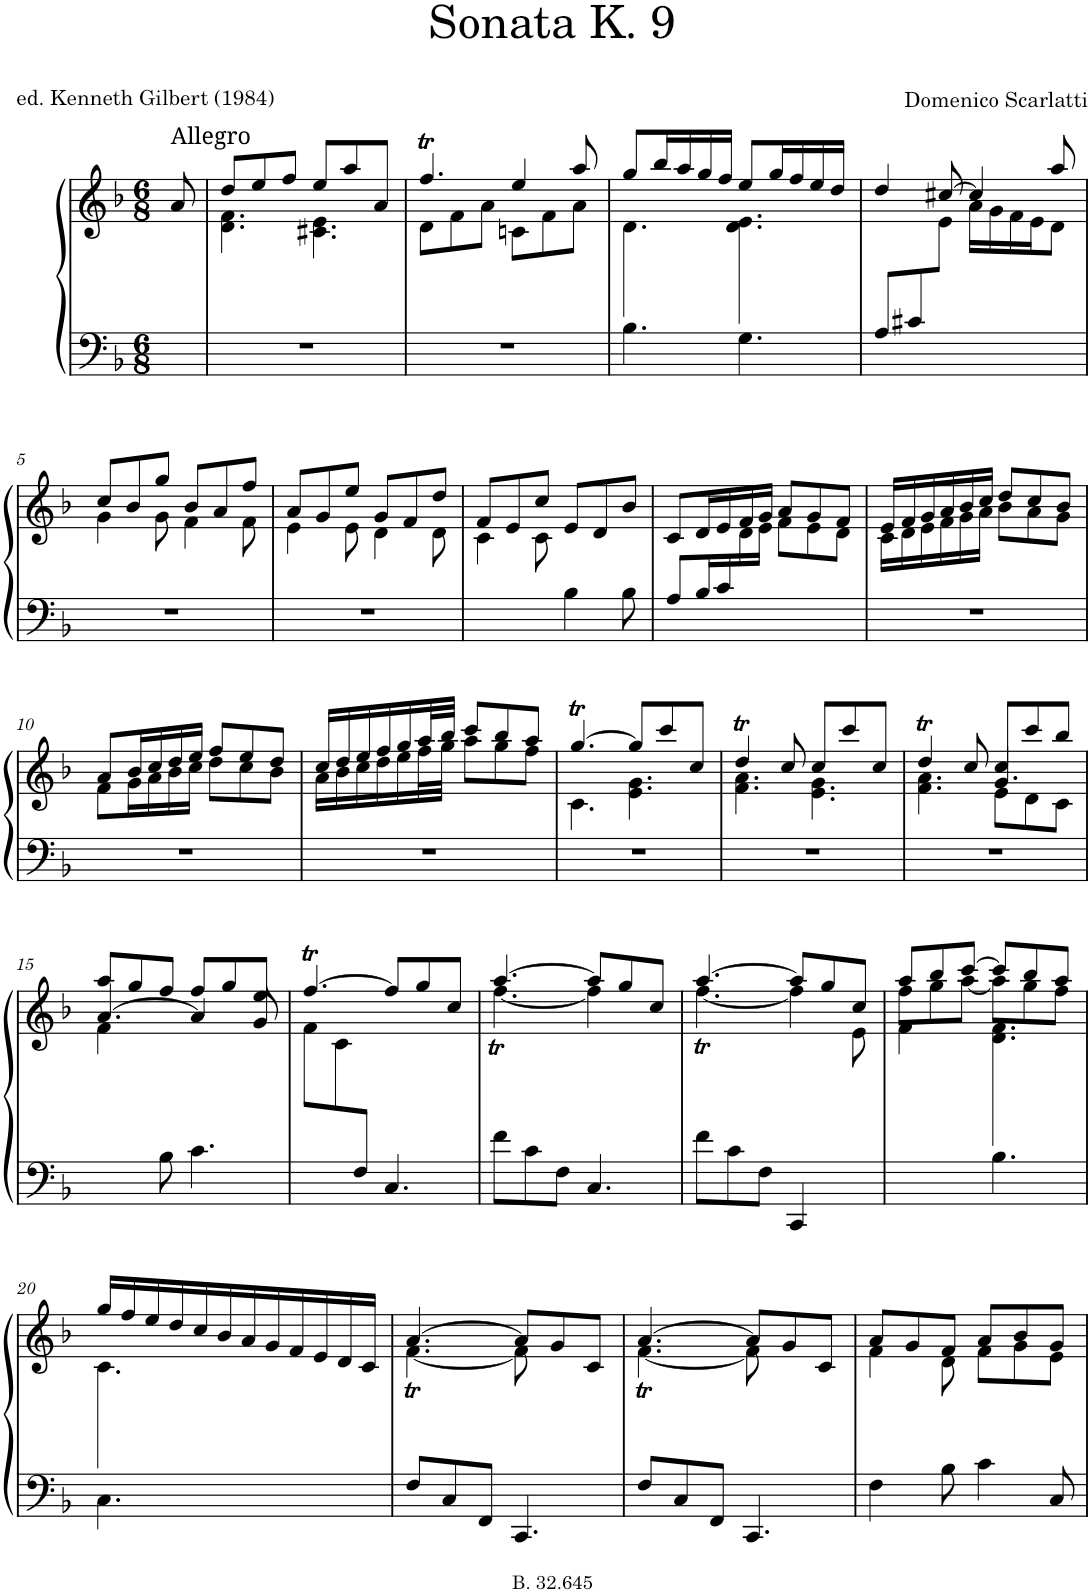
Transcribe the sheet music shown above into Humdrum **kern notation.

**kern	**kern
*part1	*part1
*staff2	*staff1
*I"Piano	*
*I'Piano	*
*clefF4	*clefG2
*k[b-]	*k[b-]
*M6/8	*M6/8
=	=
!	!LO:TX:a:t=Allegro
2.ryy	8a/
.	2ryy
.	8ryy
=1	=1
*	*^
2.r	8dd/L	4.d\ 4.f\
.	8ee/	.
.	8ff/J	.
.	8ee/L	4.c#X\ 4.e\
.	8aa/	.
.	8a/J	.
=2	=2	=2
2.r	4.ffT/	8d\L
.	.	8f\
.	.	8a\J
.	4ee/	8cn\L
.	.	8f\
.	8aa/	8a\J
=3	=3	=3
4.B-\	8gg/L	4.d\
.	16bb-/L	.
.	16aa/	.
.	16gg/	.
.	16ff/JJ	.
4.G\	8ee/L	4.d\ 4.e\
.	16gg/L	.
.	16ff/	.
.	16ee/	.
.	16dd/JJ	.
=4	=4	=4
8A/L	4dd/	4ryy
8c#X/	.	.
2ryy	[>8cc#X/	8e\J
.	4cc#/]	16a\LL
.	.	16g\
.	.	16f\
.	.	16e\J
.	8aa/	8d\J
!!LO:LB:g=z	!!
=5	=5	=5
2.r	8cc/L	4g\
.	8b-/	.
.	8gg/J	8g\
.	8b-/L	4f\
.	8a/	.
.	8ff/J	8f\
=6	=6	=6
2.r	8a/L	4e\
.	8g/	.
.	8ee/J	8e\
.	8g/L	4d\
.	8f/	.
.	8dd/J	8d\
=7	=7	=7
4ryy	8f/L	4c\
.	8e/	.
8ryy	8cc/J	8c\
4B-\	8e/L	4.ryy
.	8d/	.
8B-\	8b-/J	.
=8	=8	=8
8A/L	8c/L	4ryy
16B-/L	16d/L	.
16c/	16e/	.
2ryy	16f/	16d\
.	16g/JJ	16e\JJ
.	8a/L	8f\L
.	8g/	8e\
.	8f/J	8d\J
=9	=9	=9
2.r	16e/LL	16c\LL
.	16f/	16d\
.	16g/	16e\
.	16a/	16f\
.	16b-/	16g\
.	16cc/JJ	16a\JJ
.	8dd/L	8b-\L
.	8cc/	8a\
.	8b-/J	8g\J
!!LO:LB:g=z	!!
=10	=10	=10
2.r	8a/L	8f\L
.	16b-/L	16g\L
.	16cc/	16a\
.	16dd/	16b-\
.	16ee/JJ	16cc\JJ
.	8ff/L	8dd\L
.	8ee/	8cc\
.	8dd/J	8b-\J
=11	=11	=11
2.r	16cc/LL	16a\LL
.	16dd/	16b-\
.	16ee/	16cc\
.	16ff/	16dd\
.	16gg/	16ee\
.	32aa/L	32ff\L
.	32bb-/JJJ	32gg\JJJ
.	8ccc/L	8aa\L
.	8bb-/	8gg\
.	8aa/J	8ff\J
=12	=12	=12
*	*	*^
2.r	[>4.gg>/	4.c\	4.ryy
.	8gg/L]	4.ryy	4.e\ 4.g\
.	8ccc/	.	.
.	8cc/J	.	.
*	*	*v	*v
=13	=13	=13
2.r	4ddT/	4.f\ 4.a\
.	8cc/	.
.	8cc/L	4.e\ 4.g\
.	8ccc/	.
.	8cc/J	.
=14	=14	=14
*	*	*^
2.r	4dd>/	4.f\ 4.a\	4.ryy
.	8cc/	.	.
.	8cc/L	8e\L	4.g/
.	8ccc/	8d\	.
.	8bb-/J	8c\J	.
!!LO:LB:g=z	!!	!!
=15	=15	=15	=15
4ryy	8aa/L	[4.a/	4f\
.	8gg/	.	.
8B-\	8ff/J	.	8ryy
4.c\	8ff/L	4.ryy	4a/]
.	8gg/	.	.
.	8ee/J	.	8g/
*	*	*v	*v
=16	=16	=16
*^	*	*
4ryy	2.ryy	[>4.ff>/	8f\L
.	.	.	8c\
8F/J	.	.	2ryy
4.C/	.	8ff/L]	.
.	.	8gg/	.
.	.	8cc/J	.
*v	*v	*	*
=17	=17	=17
8f\L	[>4.aa/	[<4.ff>\
8c\	.	.
8F\J	.	.
4.C/	8aa/L]	4ff\]
.	8gg/	.
.	8cc/J	8ryy
=18	=18	=18
8f\L	[>4.aa/	[<4.ffT\
8c\	.	.
8F\J	.	.
4CC/	8aa/L]	4ff\]
.	8gg/	.
8ryy	8cc/J	8e\
=19	=19	=19
*	*	*^
4ryy	8ff\L	4f\	8aa/L
.	8gg\	.	8bb-/
8ryy	[8aa\J	8ryy	[8ccc/J
4.B-\	8aa\L]	4.d\ 4.f\	8ccc/L]
.	8gg\	.	8bb-/
.	8ff\J	.	8aa/J
*	*	*v	*v
!!LO:LB:g=z
=20	=20	=20
4.C\	16gg/LL	4.c\
.	16ff/	.
.	16ee/	.
.	16dd/	.
.	16cc/	.
.	16b-/	.
4ryy	16a/	4.ryy
.	16g/	.
.	16f/	.
.	16e/	.
8ryy	16d/	.
.	16c/JJ	.
=21	=21	=21
8F/L	[>4.a/	[4.fT\
8C/	.	.
8FF/J	.	.
4.CC/	8a/L]	8f\]
.	8g/	4ryy
.	8c/J	.
=22	=22	=22
8F/L	[>4.a/	[<4.fT\
8C/	.	.
8FF/J	.	.
4.CC/	8a/L]	8f\]
.	8g/	4ryy
.	8c/J	.
=23	=23	=23
4F\	8a/L	4f\
.	8g/	.
8B-\	8f/J	8d\
4c\	8a/L	8f\L
.	8b-/	8g\
8C/	8g/J	8e\J
*	*v	*v
=	=
*-	*-
